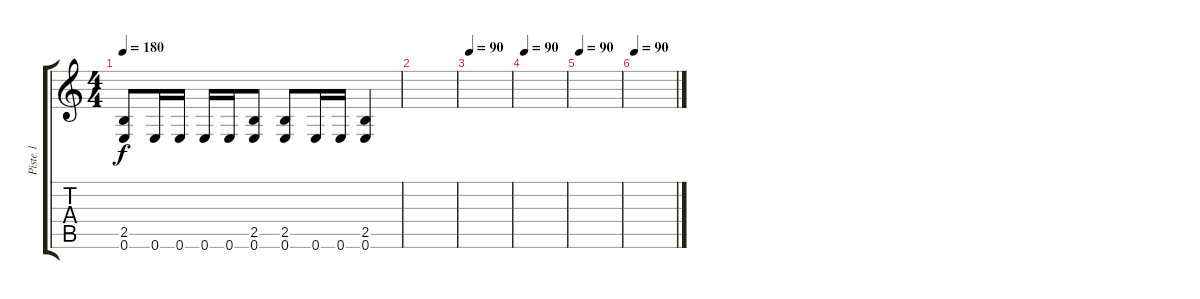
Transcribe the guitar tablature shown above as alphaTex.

\track ("Piste 1" "Piste 1") {instrument overdrivenguitar}
\staff {score tabs}
\tuning (E4 B3 G3 D3 A2 E2) {hide}
\ts (4 4)
\tempo 180
\clef g2
\ks c
(2.5 0.6).8{dy f} 0.6.16 0.6.16 0.6.16 0.6.16 (2.5 0.6).8 (2.5 0.6).8 0.6.16 0.6.16 (2.5 0.6).4 |
|
\tempo 90
|
\tempo 90
|
\tempo 90
|
\tempo 90
